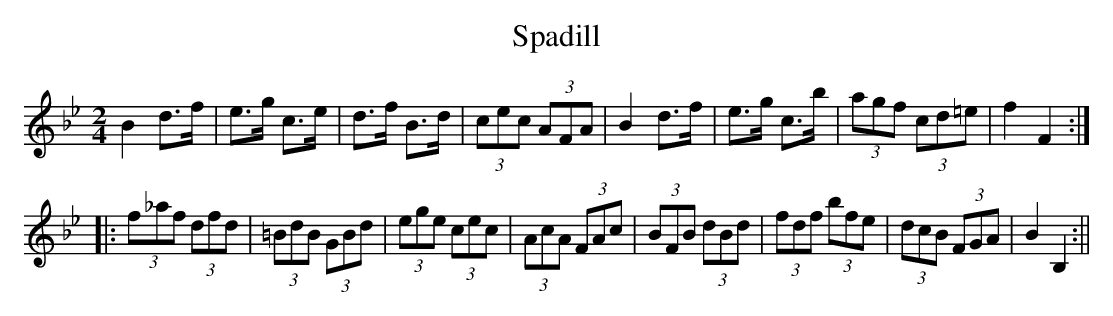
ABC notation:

X:1
T:Spadill
M:2/4
L:1/8
K:Bb
B2 d>f|e>g c>e|d>f B>d|(3cec (3AFA|B2 d>f|e>g c>b|(3agf (3cd=e|f2 F2:|
|:(3f_af (3dfd|(3=BdB (3GBd|(3ege (3cec|(3AcA (3FAc|(3BFB (3dBd|(3fdf (3bfe|(3dcB (3FGA|B2 B,2:||
